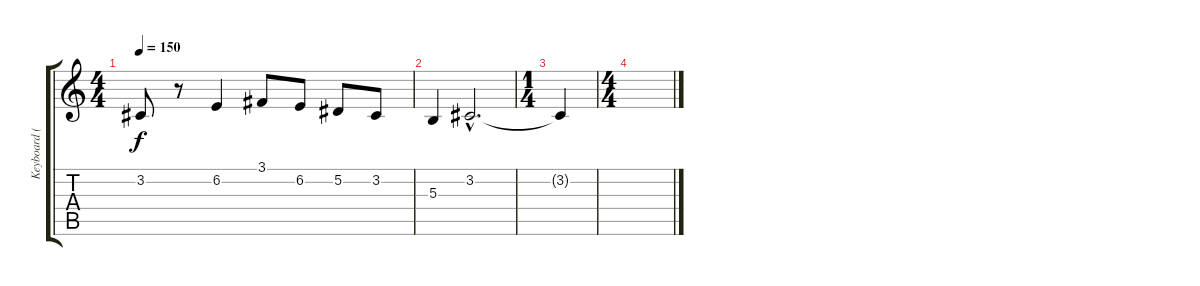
\track ("Keyboard (Intro)" "Keyboard (") {instrument frenchhorn}
\staff {score tabs}
\tuning (Eb4 Bb3 Gb3 Db3 Ab2 Eb2) {hide}
\ts (4 4)
\tempo 150
\clef g2
\ks c
3.2.8{dy f} r.8 6.2.4 3.1.8 6.2.8 5.2.8 3.2.8 |
5.3.4 3.2{hac}.2{d} |
\ts (1 4)
3.2{t}.4 |
\ts (4 4)
